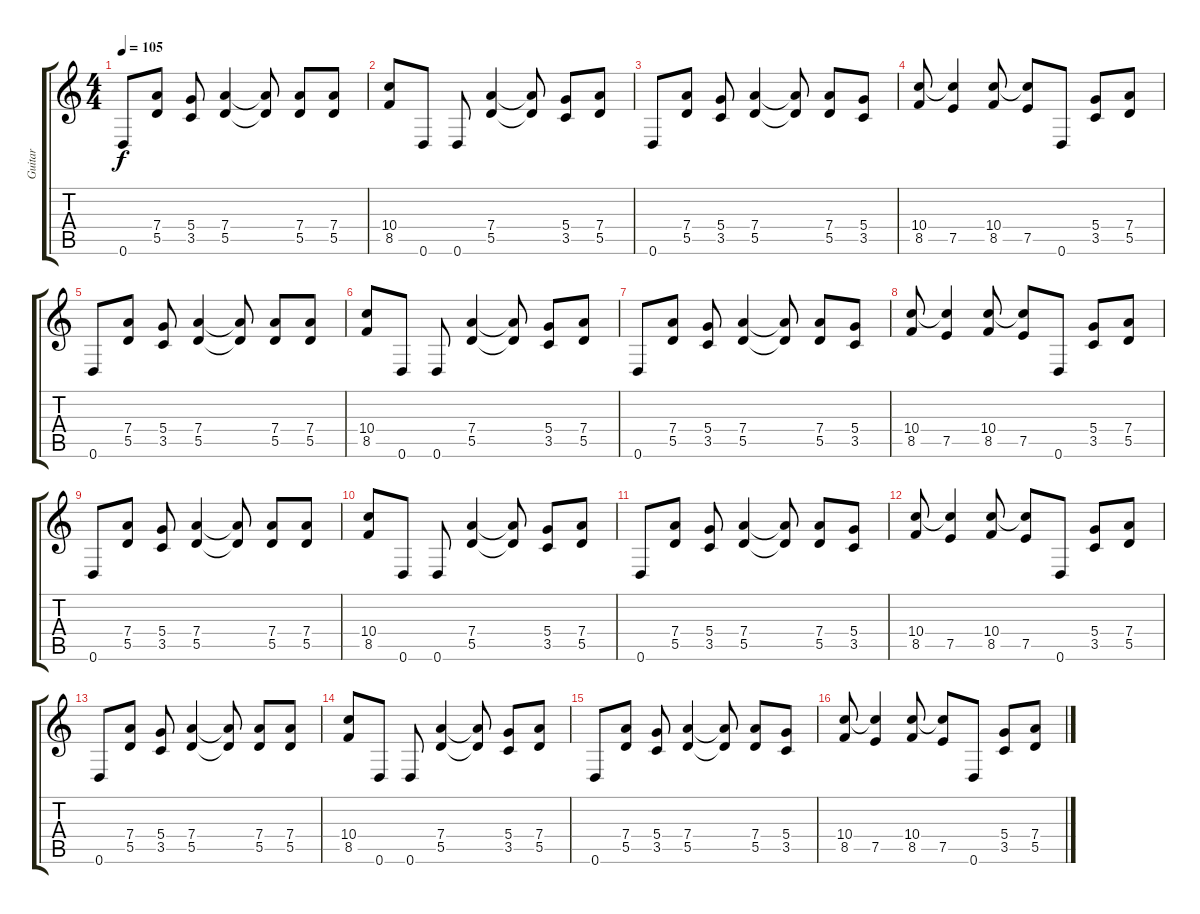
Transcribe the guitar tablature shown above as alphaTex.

\track ("Guitar" "Guitar") {instrument distortionguitar}
\staff {score tabs}
\tuning (E4 B3 G3 D3 A2 D2) {hide}
\ts (4 4)
\tempo 105
\clef g2
\ks c
0.6.8{dy f} (7.4 5.5).8 (5.4 3.5).8 (7.4 5.5).4 (7.4{t} 5.5{t}).8 (7.4 5.5).8 (7.4 5.5).8 |
(10.4 8.5).8 0.6.8 0.6.8 (7.4 5.5).4 (7.4{t} 5.5{t}).8 (5.4 3.5).8 (7.4 5.5).8 |
0.6.8 (7.4 5.5).8 (5.4 3.5).8 (7.4 5.5).4 (7.4{t} 5.5{t}).8 (7.4 5.5).8 (5.4 3.5).8 |
(10.4 8.5).8 (10.4{t} 7.5).4 (10.4 8.5).8 (10.4{t} 7.5).8 0.6.8 (5.4 3.5).8 (7.4 5.5).8 |
0.6.8 (7.4 5.5).8 (5.4 3.5).8 (7.4 5.5).4 (7.4{t} 5.5{t}).8 (7.4 5.5).8 (7.4 5.5).8 |
(10.4 8.5).8 0.6.8 0.6.8 (7.4 5.5).4 (7.4{t} 5.5{t}).8 (5.4 3.5).8 (7.4 5.5).8 |
0.6.8 (7.4 5.5).8 (5.4 3.5).8 (7.4 5.5).4 (7.4{t} 5.5{t}).8 (7.4 5.5).8 (5.4 3.5).8 |
(10.4 8.5).8 (10.4{t} 7.5).4 (10.4 8.5).8 (10.4{t} 7.5).8 0.6.8 (5.4 3.5).8 (7.4 5.5).8 |
0.6.8 (7.4 5.5).8 (5.4 3.5).8 (7.4 5.5).4 (7.4{t} 5.5{t}).8 (7.4 5.5).8 (7.4 5.5).8 |
(10.4 8.5).8{volume 6} 0.6.8 0.6.8 (7.4 5.5).4 (7.4{t} 5.5{t}).8 (5.4 3.5).8 (7.4 5.5).8 |
0.6.8 (7.4 5.5).8 (5.4 3.5).8 (7.4 5.5).4 (7.4{t} 5.5{t}).8 (7.4 5.5).8 (5.4 3.5).8 |
(10.4 8.5).8 (10.4{t} 7.5).4 (10.4 8.5).8 (10.4{t} 7.5).8 0.6.8 (5.4 3.5).8 (7.4 5.5).8 |
0.6.8 (7.4 5.5).8 (5.4 3.5).8 (7.4 5.5).4 (7.4{t} 5.5{t}).8 (7.4 5.5).8 (7.4 5.5).8 |
(10.4 8.5).8{volume 0} 0.6.8 0.6.8 (7.4 5.5).4 (7.4{t} 5.5{t}).8 (5.4 3.5).8 (7.4 5.5).8 |
0.6.8 (7.4 5.5).8 (5.4 3.5).8 (7.4 5.5).4 (7.4{t} 5.5{t}).8 (7.4 5.5).8 (5.4 3.5).8 |
(10.4 8.5).8 (10.4{t} 7.5).4 (10.4 8.5).8 (10.4{t} 7.5).8 0.6.8 (5.4 3.5).8 (7.4 5.5).8
